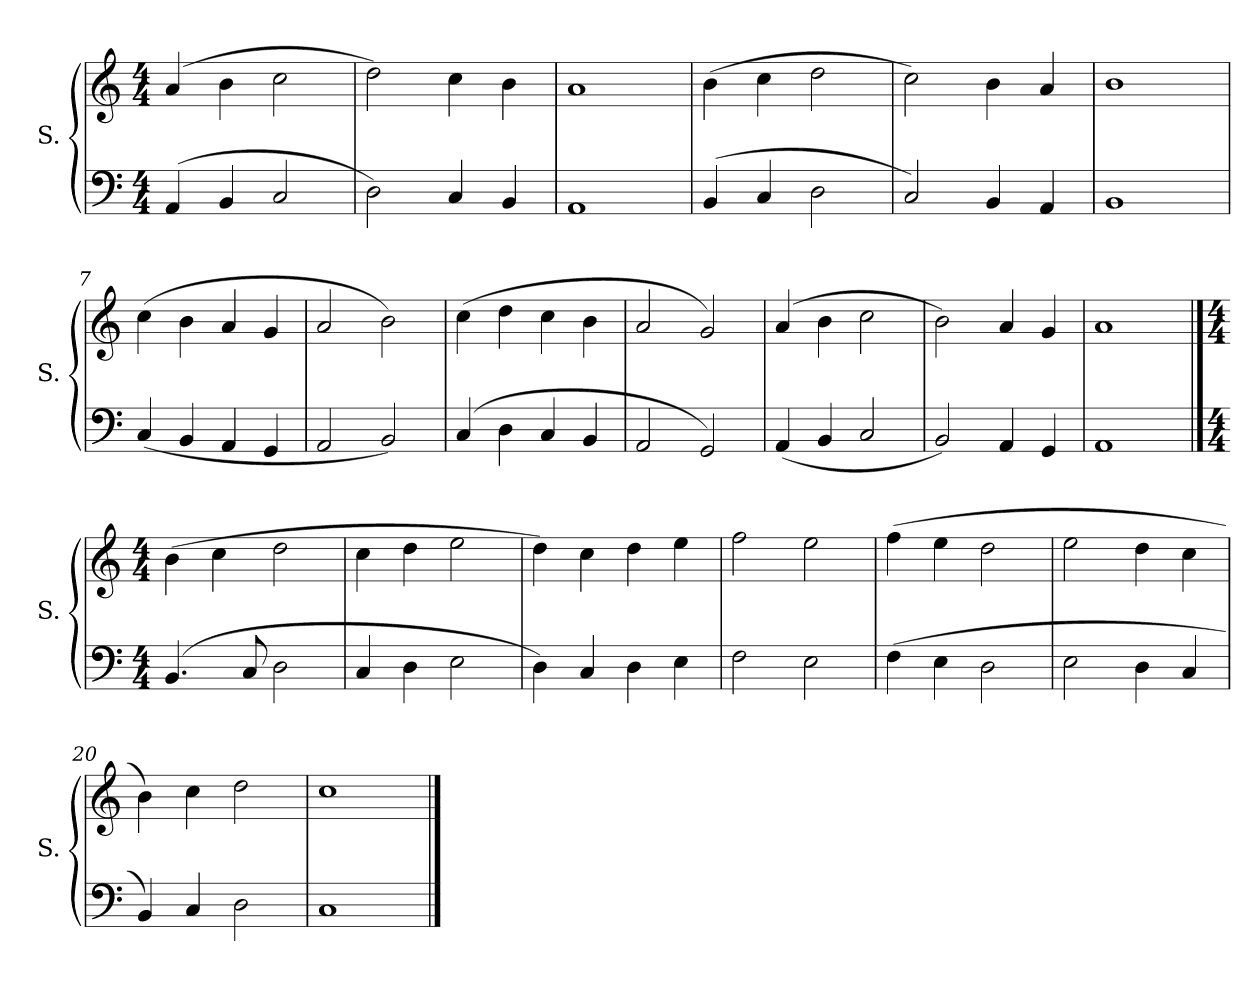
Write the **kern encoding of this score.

**kern	**kern
*part2	*part1
*staff2	*staff1
*I"S.	*I"S.
*I'S.	*I'S.
*clefF4	*clefG2
*k[]	*k[]
*M4/4	*M4/4
*MM104	*MM104
=1	=1
(4AA/	(4a/
4BB/	4b\
2C/	2cc\
=2	=2
2D\)	2dd\)
4C/	4cc\
4BB/	4b\
=3	=3
1AA	1a
=4	=4
(4BB/	(4b\
4C/	4cc\
2D\	2dd\
=5	=5
2C/)	2cc\)
4BB/	4b\
4AA/	4a/
=6	=6
1BB	1b
!!LO:LB:g=z
=7	=7
(4C/	(4cc\
4BB/	4b\
4AA/	4a/
4GG/	4g/
=8	=8
2AA/	2a/
2BB/)	2b\)
=9	=9
(4C/	(4cc\
4D\	4dd\
4C/	4cc\
4BB/	4b\
=10	=10
2AA/	2a/
2GG/)	2g/)
=11	=11
(4AA/	(4a/
4BB/	4b\
2C/	2cc\
=12	=12
2BB/)	2b\)
4AA/	4a/
4GG/	4g/
=13	=13
1AA	1a
!!LO:PB:g=z
==14	==14
*M4/4	*M4/4
(4.BB/	(4b\
.	4cc\
8C/	.
2D\	2dd\
=15	=15
4C/	4cc\
4D\	4dd\
2E\	2ee\
=16	=16
4D\)	4dd\)
4C/	4cc\
4D\	4dd\
4E\	4ee\
=17	=17
2F\	2ff\
2E\	2ee\
!!LO:LB:g=z
=18	=18
(4F\	(4ff\
4E\	4ee\
2D\	2dd\
=19	=19
2E\	2ee\
4D\	4dd\
4C/	4cc\
=20	=20
4BB/)	4b\)
4C/	4cc\
2D\	2dd\
=21	=21
1C	1cc
==	==
*-	*-
